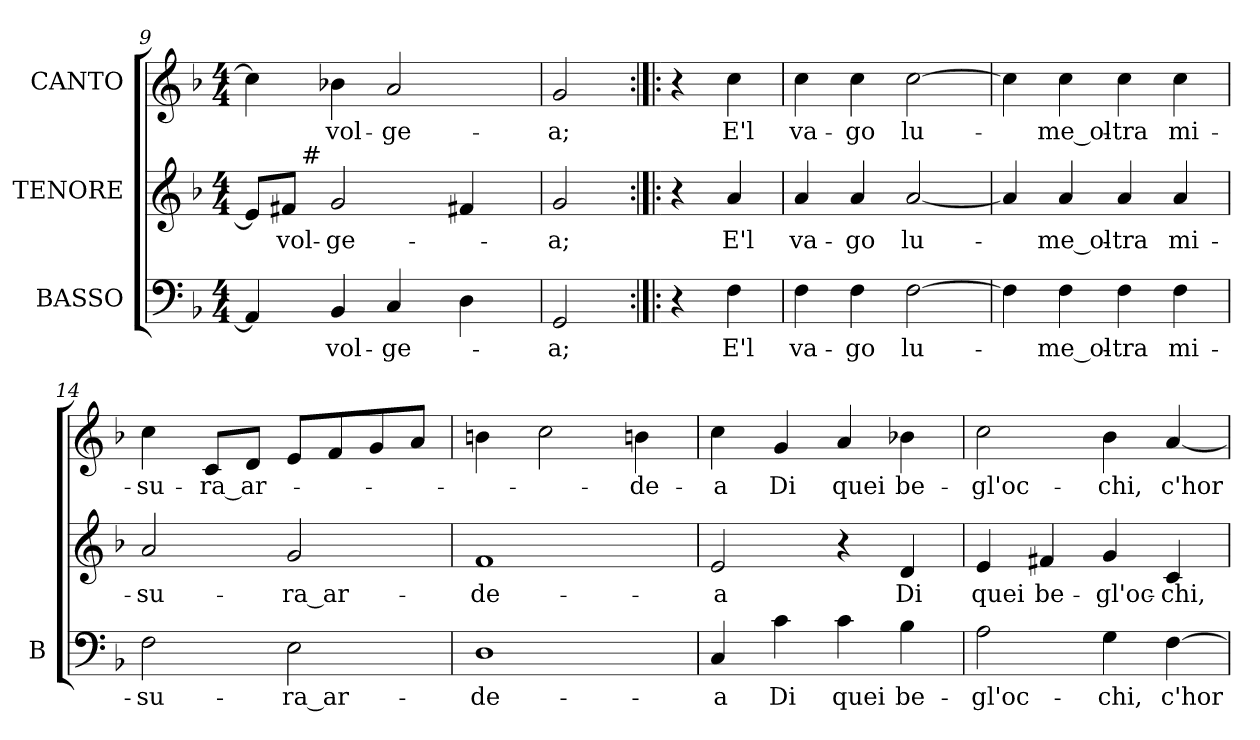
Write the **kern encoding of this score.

**kern	**text	**kern	**text	**kern	**text
*part3	*part3	*part2	*part2	*part1	*part1
*staff3	*staff3	*staff2	*staff2	*staff1	*staff1
*I"BASSO	*	*I"TENORE	*	*I"CANTO	*
*I'B	*	*	*	*	*
*clefF4	*	*clefG2	*	*clefG2	*
*k[b-]	*	*k[b-]	*	*k[b-]	*
*F:	*	*F:	*	*F:	*
*M4/4	*	*M4/4	*	*M4/4	*
=9	=9	=9	=9	=9	=9
*	*	*^	*	*	*
4AAi/]	.	8ei/L]	8ryy	.	4cci\]	.
!	!	!	!	!LO:LY:b:color=#000000	!	!
.	.	8f#i/J	32ryy	-vol-	.	.
.	.	.	256ryy	.	.	.
!	!	!	!LO:TX:a:t=#	!	!	!
.	.	.	2ryy	.	.	.
!	!LO:LY:b:color=#000000	!	!	!	!	!
!	!	!	!	!LO:LY:b:color=#000000	!	!
!	!	!	!	!	!	!LO:LY:b:color=#000000
4BB-i/	-vol-	2gi/	.	-ge-	4b-Xi\	-vol-
!	!LO:LY:b:color=#000000	!	!	!	!	!
!	!	!	!	!	!	!LO:LY:b:color=#000000
4Ci/	-ge-	.	.	.	2ai/	-ge-
.	.	.	4ryy	.	.	.
4Di\	.	4f#Xi/	.	.	.	.
.	.	.	16ryy	.	.	.
.	.	.	64..ryy	.	.	.
*	*	*v	*v	*	*	*
=10	=10	=10	=10	=10	=10
*	*	*^	*	*	*
!	!LO:LY:b:color=#000000	!	!	!	!	!
*	*	*v	*v	*	*	*
*	*	*^	*	*	*
!	!	!	!	!LO:LY:b:color=#000000	!	!
*	*	*v	*v	*	*	*
*	*	*^	*	*	*
!	!	!	!	!	!	!LO:LY:b:color=#000000
*	*	*v	*v	*	*	*
2GGi/	-a;	2gi/	-a;	2gi/	-a;
=11:|!|:	=11:|!|:	=11:|!|:	=11:|!|:	=11:|!|:	=11:|!|:
4r	.	4r	.	4r	.
!	!LO:LY:b:color=#000000	!	!	!	!
!	!	!	!LO:LY:b:color=#000000	!	!
!	!	!	!	!	!LO:LY:b:color=#000000
4Fi\	E'l	4ai/	E'l	4cci\	E'l
=12	=12	=12	=12	=12	=12
!	!LO:LY:b:color=#000000	!	!	!	!
!	!	!	!LO:LY:b:color=#000000	!	!
!	!	!	!	!	!LO:LY:b:color=#000000
4Fi\	va-	4ai/	va-	4cci\	va-
!	!LO:LY:b:color=#000000	!	!	!	!
!	!	!	!LO:LY:b:color=#000000	!	!
!	!	!	!	!	!LO:LY:b:color=#000000
4Fi\	-go	4ai/	-go	4cci\	-go
!	!LO:LY:b:color=#000000	!	!	!	!
!	!	!	!LO:LY:b:color=#000000	!	!
!	!	!	!	!	!LO:LY:b:color=#000000
[>2Fi\	lu-	[<2ai/	lu-	[>2cci\	lu-
=13	=13	=13	=13	=13	=13
4Fi\]	.	4ai/]	.	4cci\]	.
!	!LO:LY:b:color=#000000	!	!	!	!
!	!	!	!LO:LY:b:color=#000000	!	!
!	!	!	!	!	!LO:LY:b:color=#000000
4Fi\	-me_ol-	4ai/	-me_ol-	4cci\	-me_ol-
!	!LO:LY:b:color=#000000	!	!	!	!
!	!	!	!LO:LY:b:color=#000000	!	!
!	!	!	!	!	!LO:LY:b:color=#000000
4Fi\	-tra	4ai/	-tra	4cci\	-tra
!	!LO:LY:b:color=#000000	!	!	!	!
!	!	!	!LO:LY:b:color=#000000	!	!
!	!	!	!	!	!LO:LY:b:color=#000000
4Fi\	mi-	4ai/	mi-	4cci\	mi-
!!LO:LB:g=z
=14	=14	=14	=14	=14	=14
!	!LO:LY:b:color=#000000	!	!	!	!
!	!	!	!LO:LY:b:color=#000000	!	!
!	!	!	!	!	!LO:LY:b:color=#000000
2Fi\	-su-	2ai/	-su-	4cci\	-su-
!	!	!	!	!	!LO:LY:b:color=#000000
.	.	.	.	8ci/L	-ra_ar-
.	.	.	.	8di/J	.
!	!LO:LY:b:color=#000000	!	!	!	!
!	!	!	!LO:LY:b:color=#000000	!	!
2Ei\	-ra_ar-	2gi/	-ra_ar-	8ei/L	.
.	.	.	.	8fi/	.
.	.	.	.	8gi/	.
.	.	.	.	8ai/J	.
=15	=15	=15	=15	=15	=15
!	!LO:LY:b:color=#000000	!	!	!	!
!	!	!	!LO:LY:b:color=#000000	!	!
1Di	-de-	1fi	-de-	4bni\	.
.	.	.	.	2cci\	.
!	!	!	!	!	!LO:LY:b:color=#000000
.	.	.	.	4bni\	-de-
=16	=16	=16	=16	=16	=16
!	!LO:LY:b:color=#000000	!	!	!	!
!	!	!	!LO:LY:b:color=#000000	!	!
!	!	!	!	!	!LO:LY:b:color=#000000
4Ci/	-a	2ei/	-a	4cci\	-a
!	!LO:LY:b:color=#000000	!	!	!	!
!	!	!	!	!	!LO:LY:b:color=#000000
4ci\	Di	.	.	4gi/	Di
!	!LO:LY:b:color=#000000	!	!	!	!
!	!	!	!	!	!LO:LY:b:color=#000000
4ci\	quei	4r	.	4ai/	quei
!	!LO:LY:b:color=#000000	!	!	!	!
!	!	!	!LO:LY:b:color=#000000	!	!
!	!	!	!	!	!LO:LY:b:color=#000000
4B-i\	be-	4di/	Di	4b-Xi\	be-
=17	=17	=17	=17	=17	=17
!	!LO:LY:b:color=#000000	!	!	!	!
!	!	!	!LO:LY:b:color=#000000	!	!
!	!	!	!	!	!LO:LY:b:color=#000000
2Ai\	-gl'oc-	4ei/	quei	2cci\	-gl'oc-
!	!	!	!LO:LY:b:color=#000000	!	!
.	.	4f#Xi/	be-	.	.
!	!LO:LY:b:color=#000000	!	!	!	!
!	!	!	!LO:LY:b:color=#000000	!	!
!	!	!	!	!	!LO:LY:b:color=#000000
4Gi\	-chi,	4gi/	-gl'oc-	4b-i\	-chi,
!	!LO:LY:b:color=#000000	!	!	!	!
!	!	!	!LO:LY:b:color=#000000	!	!
!	!	!	!	!	!LO:LY:b:color=#000000
[>4Fi\	c'hor	4ci/	-chi,	[<4ai/	c'hor
=	=	=	=	=	=
*-	*-	*-	*-	*-	*-
